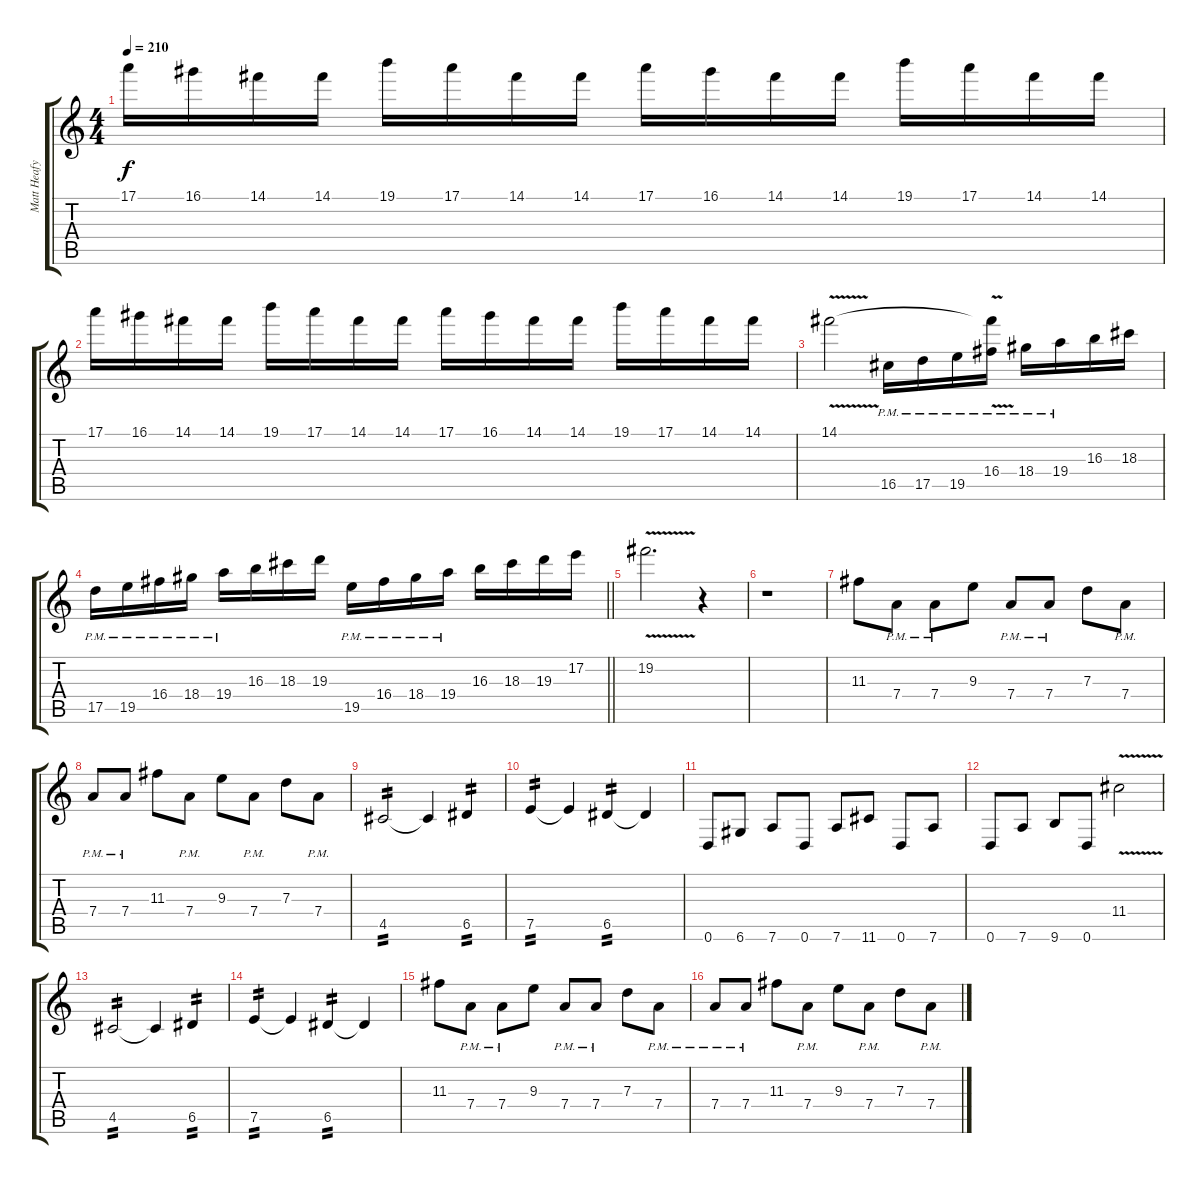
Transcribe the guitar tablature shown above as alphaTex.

\track ("Matt Heafy" "Matt Heafy") {instrument distortionguitar}
\staff {score tabs}
\tuning (E4 B3 G3 D3 A2 D2) {hide}
\ts (4 4)
\tempo 210
\clef g2
\ks c
17.1.16{dy f} 16.1.16 14.1.16 14.1.16 19.1.16 17.1.16 14.1.16 14.1.16 17.1.16 16.1.16 14.1.16 14.1.16 19.1.16 17.1.16 14.1.16 14.1.16 |
17.1.16 16.1.16 14.1.16 14.1.16 19.1.16 17.1.16 14.1.16 14.1.16 17.1.16 16.1.16 14.1.16 14.1.16 19.1.16 17.1.16 14.1.16 14.1.16 |
14.1{v}.2 16.5{pm}.16 17.5{pm}.16 19.5{pm}.16 (14.1{t} 16.4{pm}).16 18.4{pm}.16 19.4{pm}.16 16.3.16 18.3.16 |
\barLineRight lightlight
17.5{pm}.16 19.5{pm}.16 16.4{pm}.16 18.4{pm}.16 19.4{pm}.16 16.3.16 18.3.16 19.3.16 19.5{pm}.16 16.4{pm}.16 18.4{pm}.16 19.4{pm}.16 16.3.16 18.3.16 19.3.16 17.2.16 |
19.2{v}.2{d} r.4 |
r.1 |
11.3.8 7.4{pm}.8 7.4{pm}.8 9.3.8 7.4{pm}.8 7.4{pm}.8 7.3.8 7.4{pm}.8 |
7.4{pm}.8 7.4{pm}.8 11.3.8 7.4{pm}.8 9.3.8 7.4{pm}.8 7.3.8 7.4{pm}.8 |
4.5.2{tp 2} 4.5{t}.4 6.5.4{tp 2} |
7.5.4{tp 2} 7.5{t}.4 6.5.4{tp 2} 6.5{t}.4 |
0.6.8 6.6.8 7.6.8 0.6.8 7.6.8 11.6.8 0.6.8 7.6.8 |
0.6.8 7.6.8 9.6.8 0.6.8 11.4{v}.2 |
4.5.2{tp 2} 4.5{t}.4 6.5.4{tp 2} |
7.5.4{tp 2} 7.5{t}.4 6.5.4{tp 2} 6.5{t}.4 |
11.3.8 7.4{pm}.8 7.4{pm}.8 9.3.8 7.4{pm}.8 7.4{pm}.8 7.3.8 7.4{pm}.8 |
7.4{pm}.8 7.4{pm}.8 11.3.8 7.4{pm}.8 9.3.8 7.4{pm}.8 7.3.8 7.4{pm}.8
